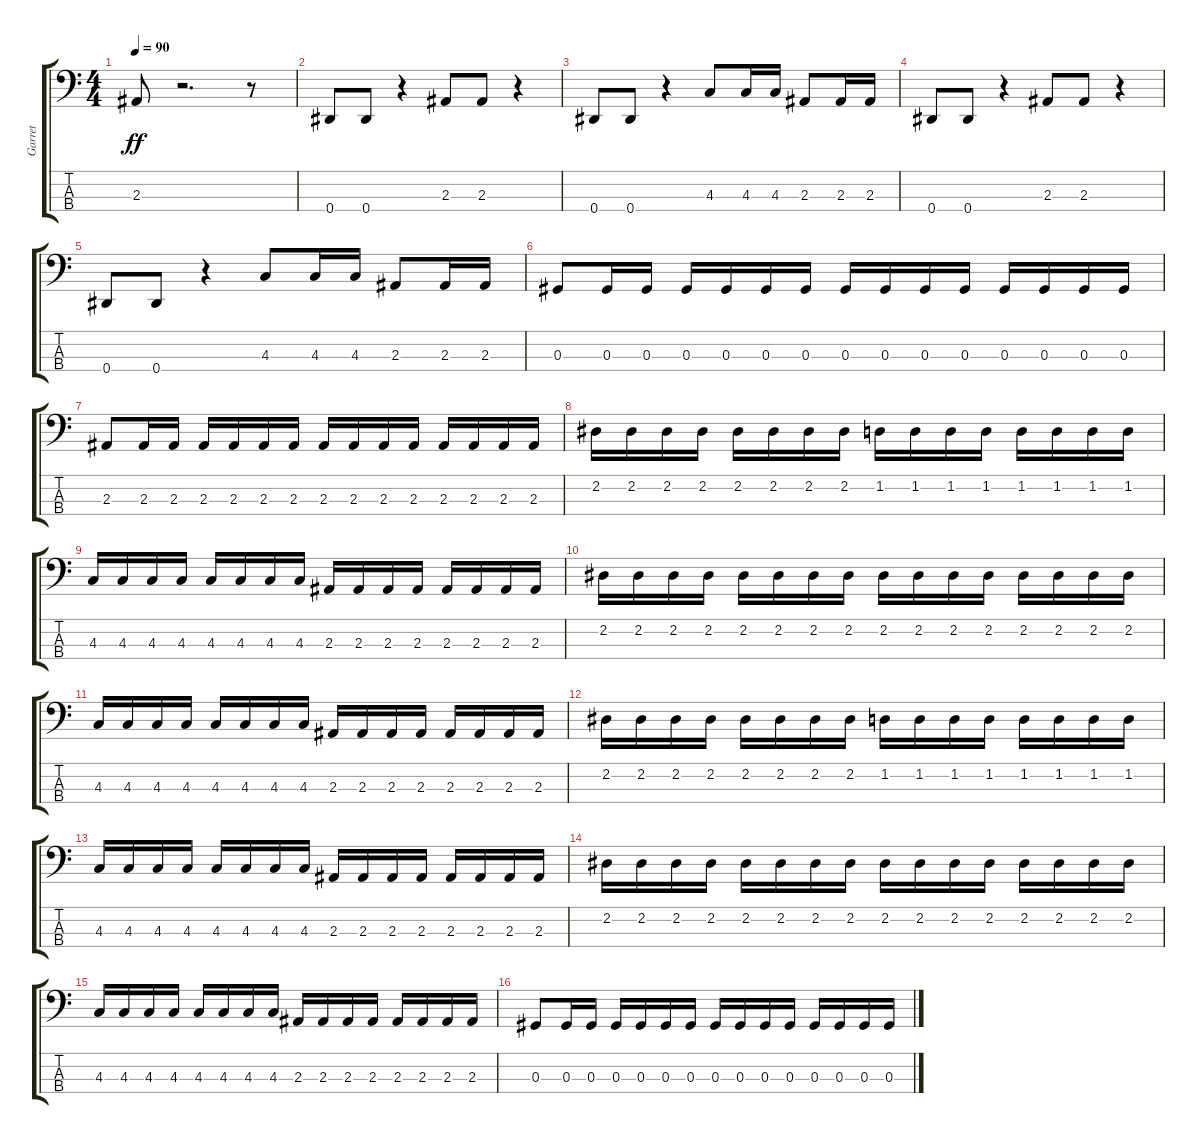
\track ("Garret" "Garret") {instrument electricbasspick}
\staff {score tabs}
\tuning (Gb2 Db2 Ab1 Eb1) {hide}
\ts (4 4)
\tempo 90
\clef f4
\ks c
2.3.8{dy ff} r.2{d} r.8 |
0.4.8 0.4.8 r.4 2.3.8 2.3.8 r.4 |
0.4.8 0.4.8 r.4 4.3.8 4.3.16 4.3.16 2.3.8 2.3.16 2.3.16 |
0.4.8 0.4.8 r.4 2.3.8 2.3.8 r.4 |
0.4.8 0.4.8 r.4 4.3.8 4.3.16 4.3.16 2.3.8 2.3.16 2.3.16 |
0.3.8 0.3.16 0.3.16 0.3.16 0.3.16 0.3.16 0.3.16 0.3.16 0.3.16 0.3.16 0.3.16 0.3.16 0.3.16 0.3.16 0.3.16 |
2.3.8 2.3.16 2.3.16 2.3.16 2.3.16 2.3.16 2.3.16 2.3.16 2.3.16 2.3.16 2.3.16 2.3.16 2.3.16 2.3.16 2.3.16 |
2.2.16 2.2.16 2.2.16 2.2.16 2.2.16 2.2.16 2.2.16 2.2.16 1.2.16 1.2.16 1.2.16 1.2.16 1.2.16 1.2.16 1.2.16 1.2.16 |
4.3.16 4.3.16 4.3.16 4.3.16 4.3.16 4.3.16 4.3.16 4.3.16 2.3.16 2.3.16 2.3.16 2.3.16 2.3.16 2.3.16 2.3.16 2.3.16 |
2.2.16 2.2.16 2.2.16 2.2.16 2.2.16 2.2.16 2.2.16 2.2.16 2.2.16 2.2.16 2.2.16 2.2.16 2.2.16 2.2.16 2.2.16 2.2.16 |
4.3.16 4.3.16 4.3.16 4.3.16 4.3.16 4.3.16 4.3.16 4.3.16 2.3.16 2.3.16 2.3.16 2.3.16 2.3.16 2.3.16 2.3.16 2.3.16 |
2.2.16 2.2.16 2.2.16 2.2.16 2.2.16 2.2.16 2.2.16 2.2.16 1.2.16 1.2.16 1.2.16 1.2.16 1.2.16 1.2.16 1.2.16 1.2.16 |
4.3.16 4.3.16 4.3.16 4.3.16 4.3.16 4.3.16 4.3.16 4.3.16 2.3.16 2.3.16 2.3.16 2.3.16 2.3.16 2.3.16 2.3.16 2.3.16 |
2.2.16 2.2.16 2.2.16 2.2.16 2.2.16 2.2.16 2.2.16 2.2.16 2.2.16 2.2.16 2.2.16 2.2.16 2.2.16 2.2.16 2.2.16 2.2.16 |
4.3.16 4.3.16 4.3.16 4.3.16 4.3.16 4.3.16 4.3.16 4.3.16 2.3.16 2.3.16 2.3.16 2.3.16 2.3.16 2.3.16 2.3.16 2.3.16 |
0.3.8 0.3.16 0.3.16 0.3.16 0.3.16 0.3.16 0.3.16 0.3.16 0.3.16 0.3.16 0.3.16 0.3.16 0.3.16 0.3.16 0.3.16
